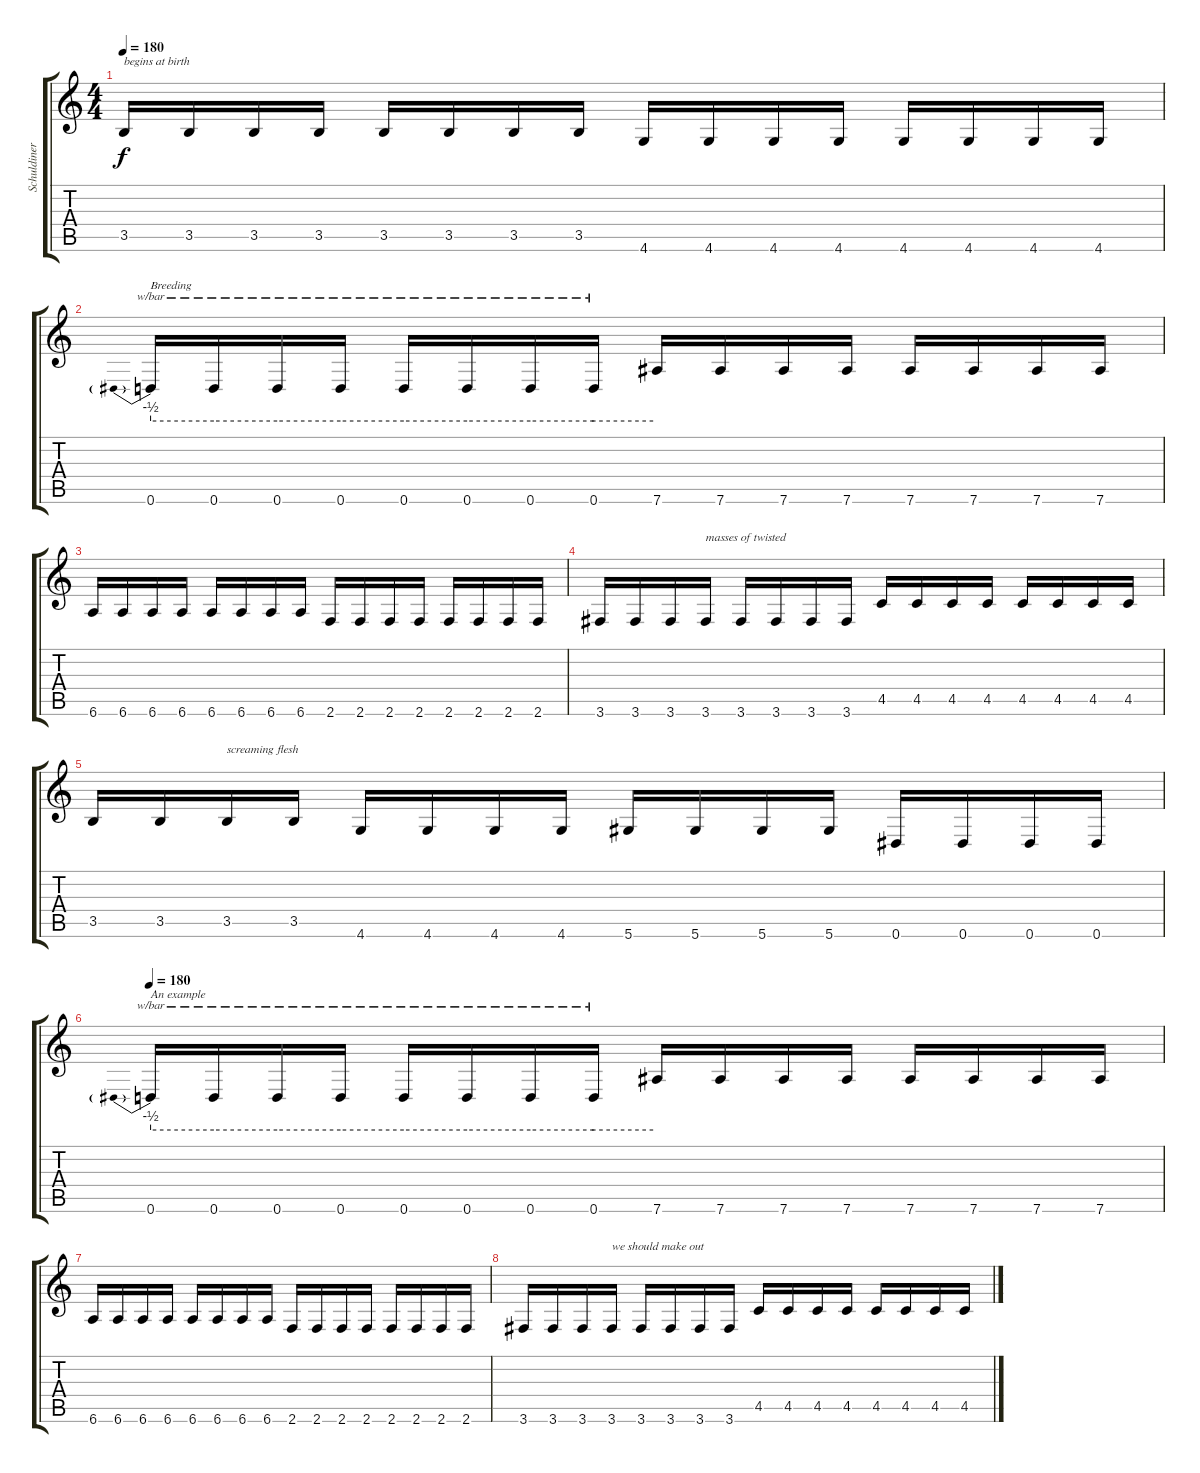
\track ("Schuldiner" "Schuldiner") {instrument distortionguitar}
\staff {score tabs}
\tuning (Eb4 Bb3 Gb3 Db3 Ab2 Eb2) {hide}
\ts (4 4)
\tempo 180
\clef g2
\ks c
3.5.16{txt "begins at birth" dy f} 3.5.16 3.5.16 3.5.16 3.5.16 3.5.16 3.5.16 3.5.16 4.6.16 4.6.16 4.6.16 4.6.16 4.6.16 4.6.16 4.6.16 4.6.16 |
0.6.16{tbe (predive default 0 -2 60 -2) txt "Breeding"} 0.6.16{tbe (hold default 0 -2 60 -2)} 0.6.16{tbe (hold default 0 -2 60 -2)} 0.6.16{tbe (hold default 0 -2 60 -2)} 0.6.16{tbe (hold default 0 -2 60 -2)} 0.6.16{tbe (hold default 0 -2 60 -2)} 0.6.16{tbe (hold default 0 -2 60 -2)} 0.6.16{tbe (hold default 0 -2 60 -2)} 7.6.16 7.6.16 7.6.16 7.6.16 7.6.16 7.6.16 7.6.16 7.6.16 |
6.6.16 6.6.16 6.6.16 6.6.16 6.6.16 6.6.16 6.6.16 6.6.16 2.6.16 2.6.16 2.6.16 2.6.16 2.6.16 2.6.16 2.6.16 2.6.16 |
3.6.16 3.6.16 3.6.16 3.6.16{txt "masses of twisted"} 3.6.16 3.6.16 3.6.16 3.6.16 4.5.16 4.5.16 4.5.16 4.5.16 4.5.16 4.5.16 4.5.16 4.5.16 |
3.5.16 3.5.16 3.5.16{txt "screaming flesh"} 3.5.16 4.6.16 4.6.16 4.6.16 4.6.16 5.6.16 5.6.16 5.6.16 5.6.16 0.6.16 0.6.16 0.6.16 0.6.16 |
\tempo 180
0.6.16{tbe (predive default 0 -2 60 -2) txt "An example"} 0.6.16{tbe (hold default 0 -2 60 -2)} 0.6.16{tbe (hold default 0 -2 60 -2)} 0.6.16{tbe (hold default 0 -2 60 -2)} 0.6.16{tbe (hold default 0 -2 60 -2)} 0.6.16{tbe (hold default 0 -2 60 -2)} 0.6.16{tbe (hold default 0 -2 60 -2)} 0.6.16{tbe (hold default 0 -2 60 -2)} 7.6.16 7.6.16 7.6.16 7.6.16 7.6.16 7.6.16 7.6.16 7.6.16 |
6.6.16 6.6.16 6.6.16 6.6.16 6.6.16 6.6.16 6.6.16 6.6.16 2.6.16 2.6.16 2.6.16 2.6.16 2.6.16 2.6.16 2.6.16 2.6.16 |
3.6.16 3.6.16 3.6.16 3.6.16{txt "we should make out"} 3.6.16 3.6.16 3.6.16 3.6.16 4.5.16 4.5.16 4.5.16 4.5.16 4.5.16 4.5.16 4.5.16 4.5.16
